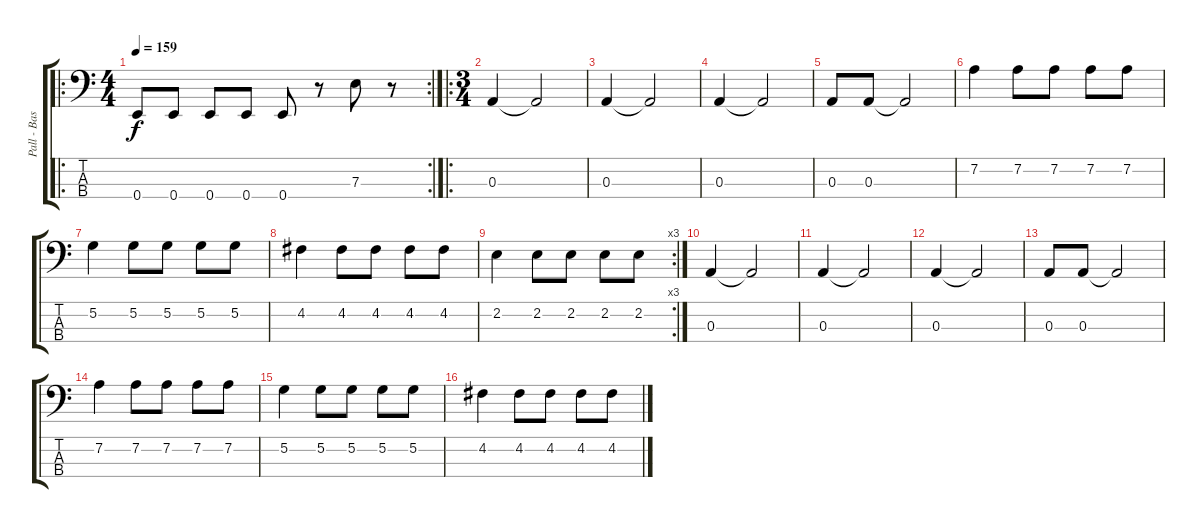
\track ("Pall - Bass" "Pall - Bas") {instrument electricbasspick}
\staff {score tabs}
\tuning (G2 D2 A1 E1) {hide}
\ro
\rc 2
\ts (4 4)
\tempo 159
\clef f4
\ks c
0.4.8{dy f instrument electricbasspick} 0.4.8 0.4.8 0.4.8 0.4.8 r.8 7.3.8 r.8 |
\ro
\ts (3 4)
0.3.4 0.3{t}.2 |
0.3.4 0.3{t}.2 |
0.3.4 0.3{t}.2 |
0.3.8 0.3.8 0.3{t}.2 |
7.2.4 7.2.8 7.2.8 7.2.8 7.2.8 |
5.2.4 5.2.8 5.2.8 5.2.8 5.2.8 |
4.2.4 4.2.8 4.2.8 4.2.8 4.2.8 |
\rc 3
2.2.4 2.2.8 2.2.8 2.2.8 2.2.8 |
0.3.4 0.3{t}.2 |
0.3.4 0.3{t}.2 |
0.3.4 0.3{t}.2 |
0.3.8 0.3.8 0.3{t}.2 |
7.2.4 7.2.8 7.2.8 7.2.8 7.2.8 |
5.2.4 5.2.8 5.2.8 5.2.8 5.2.8 |
4.2.4 4.2.8 4.2.8 4.2.8 4.2.8
